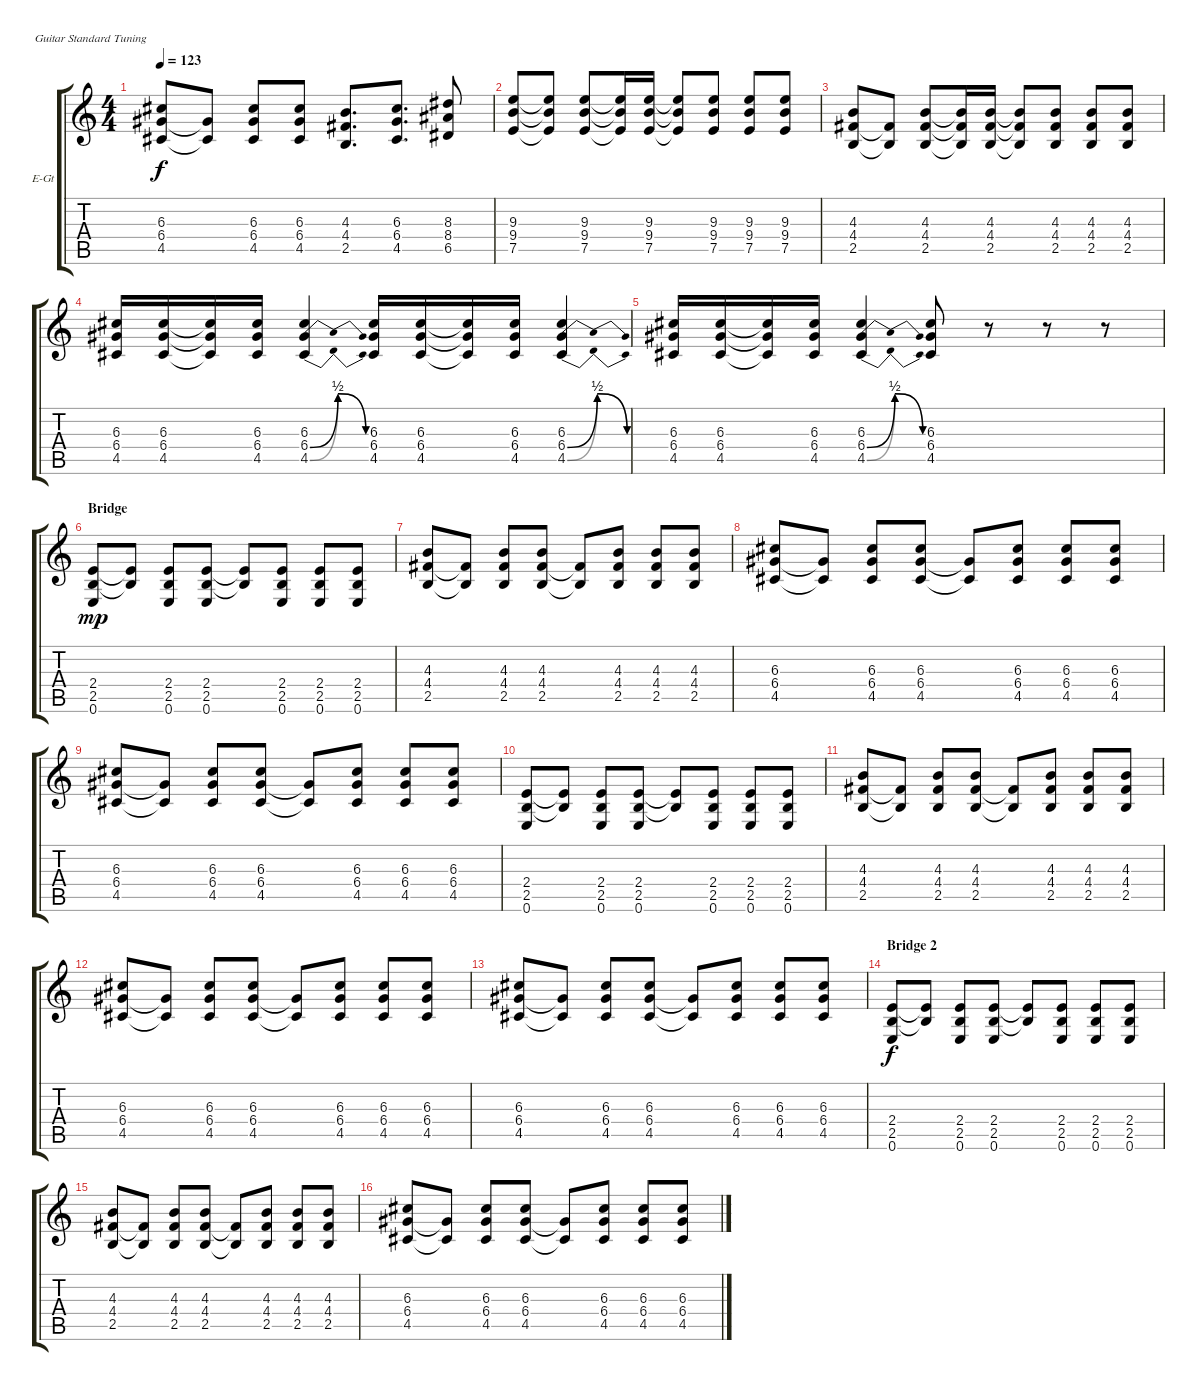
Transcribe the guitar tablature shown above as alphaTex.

\bracketExtendMode groupsimilarinstruments
\firstSystemTrackNameOrientation horizontal
\otherSystemsTrackNameOrientation horizontal
\track ("Danny Hartwell (Guitar)" "E-Gt") {instrument distortionguitar}
\staff {score tabs}
\tuning (E4 B3 G3 D3 A2 E2)
\ts (4 4)
\tempo 123
\clef g2
\ks c
(6.4 4.5 6.3).8{dy f} (6.4{t} 4.5{t}).8 (6.4 4.5 6.3).8 (6.4 4.5 6.3).8 (2.5 4.4 4.3).8{d} (4.5 6.4 6.3).8{d} (6.5 8.4 8.3).8 |
(9.4 7.5 9.3).8 (9.4{t} 7.5{t} 9.3{t}).8 (9.4 7.5 9.3).8 (9.4{t} 7.5{t} 9.3{t}).16 (9.4 7.5 9.3).16 (9.4{t} 7.5{t} 9.3{t}).8 (9.4 7.5 9.3).8 (9.4 7.5 9.3).8 (9.4 7.5 9.3).8 |
(4.4 2.5 4.3).8 (4.4{t} 2.5{t}).8 (4.4 2.5 4.3).8 (4.4{t} 2.5{t} 4.3{t}).16 (4.4 2.5 4.3).16 (4.4{t} 2.5{t} 4.3{t}).8 (4.4 2.5 4.3).8 (4.4 2.5 4.3).8 (4.4 2.5 4.3).8 |
(4.5 6.4 6.3).16 (4.5 6.4 6.3).16 (4.5{t} 6.4{t} 6.3{t}).16 (4.5 6.4 6.3).16 (6.4{be (bendrelease 0 0 30 2 30 2 60 0)} 4.5{be (bendrelease 0 0 30 2 30 2 60 0)} 6.3).4 (4.5 6.4 6.3).16 (4.5 6.4 6.3).16 (4.5{t} 6.4{t} 6.3{t}).16 (4.5 6.4 6.3).16 (6.4{be (bendrelease 0 0 30 2 30 2 60 0)} 4.5{be (bendrelease 0 0 30 2 30 2 60 0)} 6.3).4 |
(4.5 6.4 6.3).16 (4.5 6.4 6.3).16 (4.5{t} 6.4{t} 6.3{t}).16 (4.5 6.4 6.3).16 (6.4{be (bendrelease 0 0 30 2 30 2 60 0)} 4.5{be (bendrelease 0 0 30 2 30 2 60 0)} 6.3).4 (6.4 4.5 6.3).8 r.8 r.8 r.8 |
\section ("" "Bridge")
(2.4 2.5 0.6).8{dy mp} (2.4{t} 2.5{t}).8 (2.4 2.5 0.6).8 (2.4 2.5 0.6).8 (2.4{t} 2.5{t}).8 (2.4 2.5 0.6).8 (2.4 2.5 0.6).8 (2.4 2.5 0.6).8 |
(4.4 2.5 4.3).8 (4.4{t} 2.5{t}).8 (4.4 2.5 4.3).8 (4.4 2.5 4.3).8 (4.4{t} 2.5{t}).8 (4.4 2.5 4.3).8 (4.4 2.5 4.3).8 (4.4 2.5 4.3).8 |
(6.4 4.5 6.3).8 (6.4{t} 4.5{t}).8 (6.4 4.5 6.3).8 (6.4 4.5 6.3).8 (6.4{t} 4.5{t}).8 (6.4 4.5 6.3).8 (6.4 4.5 6.3).8 (6.4 4.5 6.3).8 |
(6.4 4.5 6.3).8 (6.4{t} 4.5{t}).8 (6.4 4.5 6.3).8 (6.4 4.5 6.3).8 (6.4{t} 4.5{t}).8 (6.4 4.5 6.3).8 (6.4 4.5 6.3).8 (6.4 4.5 6.3).8 |
(2.4 2.5 0.6).8 (2.4{t} 2.5{t}).8 (2.4 2.5 0.6).8 (2.4 2.5 0.6).8 (2.4{t} 2.5{t}).8 (2.4 2.5 0.6).8 (2.4 2.5 0.6).8 (2.4 2.5 0.6).8 |
(4.4 2.5 4.3).8 (4.4{t} 2.5{t}).8 (4.4 2.5 4.3).8 (4.4 2.5 4.3).8 (4.4{t} 2.5{t}).8 (4.4 2.5 4.3).8 (4.4 2.5 4.3).8 (4.4 2.5 4.3).8 |
(6.4 4.5 6.3).8 (6.4{t} 4.5{t}).8 (6.4 4.5 6.3).8 (6.4 4.5 6.3).8 (6.4{t} 4.5{t}).8 (6.4 4.5 6.3).8 (6.4 4.5 6.3).8 (6.4 4.5 6.3).8 |
(6.4 4.5 6.3).8 (6.4{t} 4.5{t}).8 (6.4 4.5 6.3).8 (6.4 4.5 6.3).8 (6.4{t} 4.5{t}).8 (6.4 4.5 6.3).8 (6.4 4.5 6.3).8 (6.4 4.5 6.3).8 |
\section ("" "Bridge 2")
(2.4 2.5 0.6).8{dy f} (2.4{t} 2.5{t}).8 (2.4 2.5 0.6).8 (2.4 2.5 0.6).8 (2.4{t} 2.5{t}).8 (2.4 2.5 0.6).8 (2.4 2.5 0.6).8 (2.4 2.5 0.6).8 |
(4.4 2.5 4.3).8 (4.4{t} 2.5{t}).8 (4.4 2.5 4.3).8 (4.4 2.5 4.3).8 (4.4{t} 2.5{t}).8 (4.4 2.5 4.3).8 (4.4 2.5 4.3).8 (4.4 2.5 4.3).8 |
(6.4 4.5 6.3).8 (6.4{t} 4.5{t}).8 (6.4 4.5 6.3).8 (6.4 4.5 6.3).8 (6.4{t} 4.5{t}).8 (6.4 4.5 6.3).8 (6.4 4.5 6.3).8 (6.4 4.5 6.3).8
